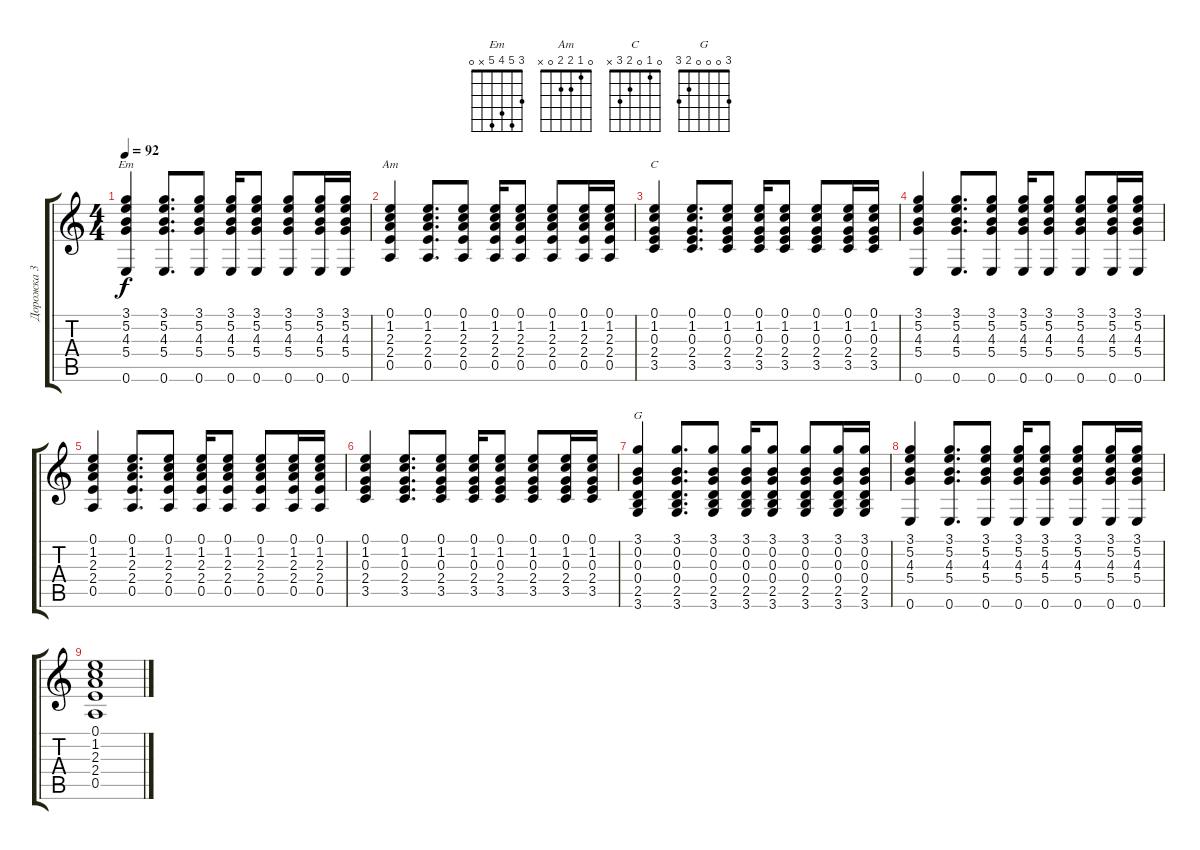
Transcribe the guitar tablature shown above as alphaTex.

\track ("Дорожка 3" "Дорожка 3") {instrument acousticguitarsteel}
\staff {score tabs}
\tuning (E4 B3 G3 D3 A2 E2) {hide}
\chord ("Em" 3 5 4 5 x 0)
\chord ("Am" 0 1 2 2 0 x)
\chord ("C" 0 1 0 2 3 x)
\chord ("G" 3 0 0 0 2 3)
\ts (4 4)
\tempo 92
\clef g2
\ks c
(3.1 5.2 4.3 5.4 0.6).4{ch "Em" dy f} (3.1 5.2 4.3 5.4 0.6).8{d} (3.1 5.2 4.3 5.4 0.6).8 (3.1 5.2 4.3 5.4 0.6).16 (3.1 5.2 4.3 5.4 0.6).8 (3.1 5.2 4.3 5.4 0.6).8 (3.1 5.2 4.3 5.4 0.6).16 (3.1 5.2 4.3 5.4 0.6).16 |
(0.1 1.2 2.3 2.4 0.5).4{ch "Am"} (0.1 1.2 2.3 2.4 0.5).8{d} (0.1 1.2 2.3 2.4 0.5).8 (0.1 1.2 2.3 2.4 0.5).16 (0.1 1.2 2.3 2.4 0.5).8 (0.1 1.2 2.3 2.4 0.5).8 (0.1 1.2 2.3 2.4 0.5).16 (0.1 1.2 2.3 2.4 0.5).16 |
(0.1 1.2 0.3 2.4 3.5).4{ch "C"} (0.1 1.2 0.3 2.4 3.5).8{d} (0.1 1.2 0.3 2.4 3.5).8 (0.1 1.2 0.3 2.4 3.5).16 (0.1 1.2 0.3 2.4 3.5).8 (0.1 1.2 0.3 2.4 3.5).8 (0.1 1.2 0.3 2.4 3.5).16 (0.1 1.2 0.3 2.4 3.5).16 |
(3.1 5.2 4.3 5.4 0.6).4 (3.1 5.2 4.3 5.4 0.6).8{d} (3.1 5.2 4.3 5.4 0.6).8 (3.1 5.2 4.3 5.4 0.6).16 (3.1 5.2 4.3 5.4 0.6).8 (3.1 5.2 4.3 5.4 0.6).8 (3.1 5.2 4.3 5.4 0.6).16 (3.1 5.2 4.3 5.4 0.6).16 |
(0.1 1.2 2.3 2.4 0.5).4 (0.1 1.2 2.3 2.4 0.5).8{d} (0.1 1.2 2.3 2.4 0.5).8 (0.1 1.2 2.3 2.4 0.5).16 (0.1 1.2 2.3 2.4 0.5).8 (0.1 1.2 2.3 2.4 0.5).8 (0.1 1.2 2.3 2.4 0.5).16 (0.1 1.2 2.3 2.4 0.5).16 |
(0.1 1.2 0.3 2.4 3.5).4 (0.1 1.2 0.3 2.4 3.5).8{d} (0.1 1.2 0.3 2.4 3.5).8 (0.1 1.2 0.3 2.4 3.5).16 (0.1 1.2 0.3 2.4 3.5).8 (0.1 1.2 0.3 2.4 3.5).8 (0.1 1.2 0.3 2.4 3.5).16 (0.1 1.2 0.3 2.4 3.5).16 |
(3.1 0.2 0.3 0.4 2.5 3.6).4{ch "G"} (3.1 0.2 0.3 0.4 2.5 3.6).8{d} (3.1 0.2 0.3 0.4 2.5 3.6).8 (3.1 0.2 0.3 0.4 2.5 3.6).16 (3.1 0.2 0.3 0.4 2.5 3.6).8 (3.1 0.2 0.3 0.4 2.5 3.6).8 (3.1 0.2 0.3 0.4 2.5 3.6).16 (3.1 0.2 0.3 0.4 2.5 3.6).16 |
(3.1 5.2 4.3 5.4 0.6).4 (3.1 5.2 4.3 5.4 0.6).8{d} (3.1 5.2 4.3 5.4 0.6).8 (3.1 5.2 4.3 5.4 0.6).16 (3.1 5.2 4.3 5.4 0.6).8 (3.1 5.2 4.3 5.4 0.6).8 (3.1 5.2 4.3 5.4 0.6).16 (3.1 5.2 4.3 5.4 0.6).16 |
(0.1 1.2 2.3 2.4 0.5).1
